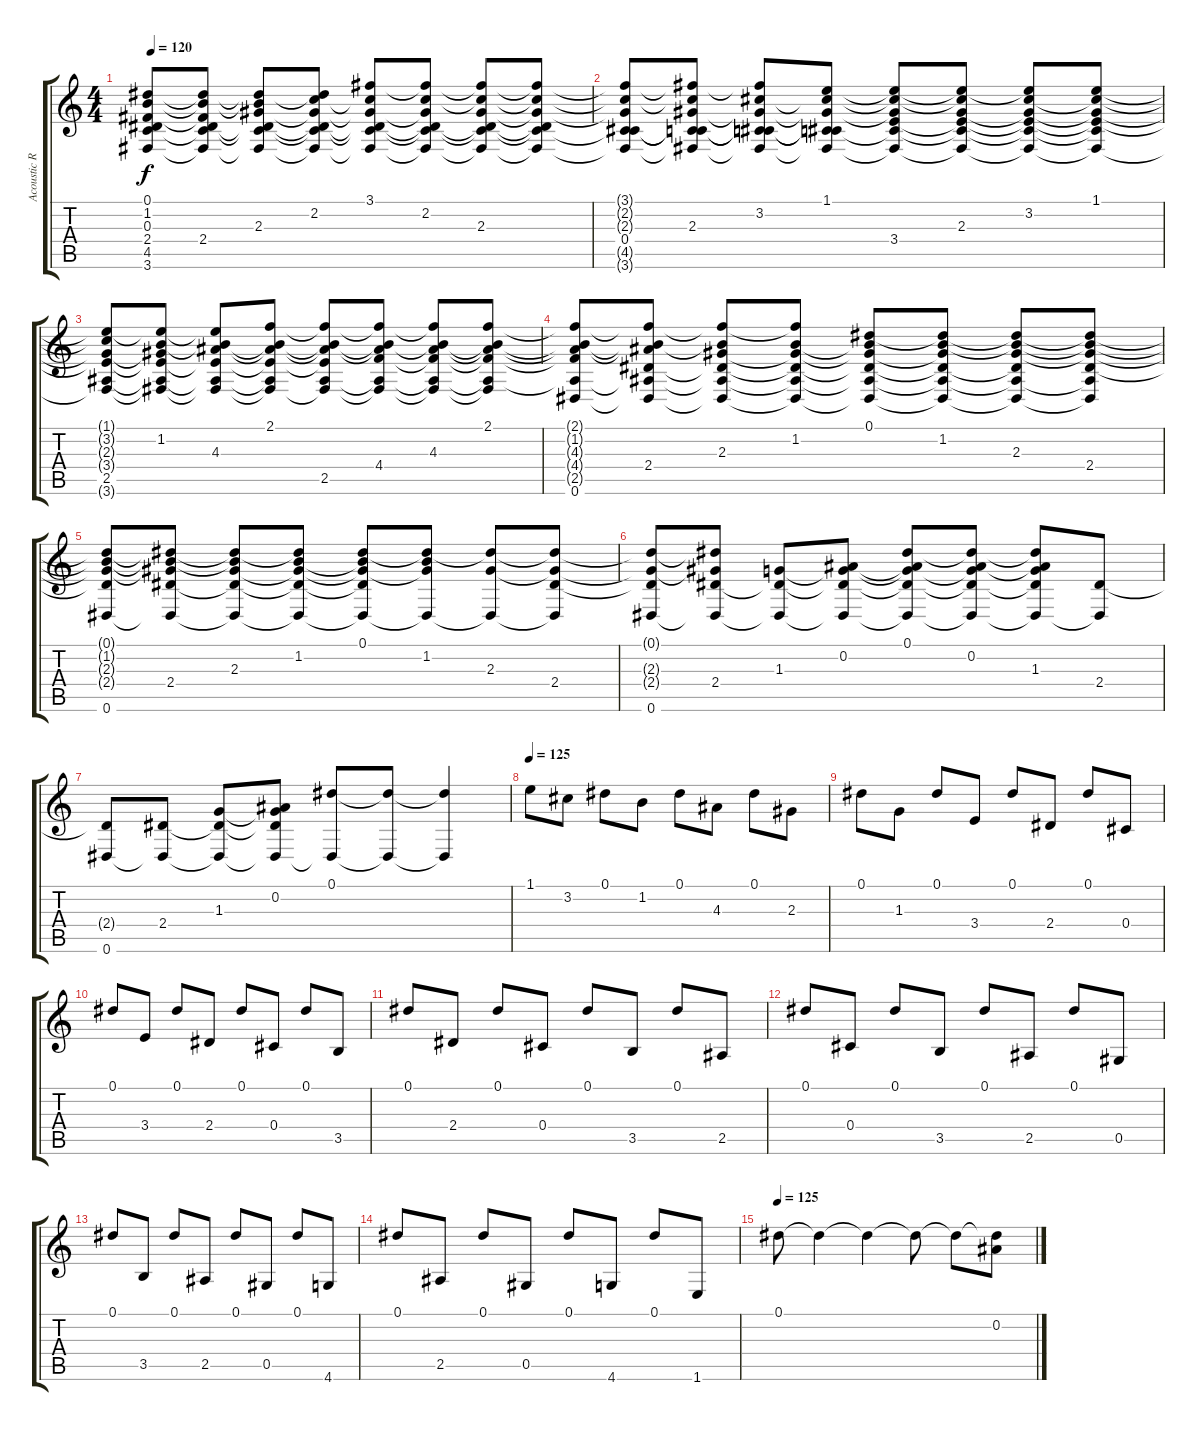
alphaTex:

\track ("Acoustic Right" "Acoustic R") {instrument acousticguitarsteel}
\staff {score tabs}
\tuning (Eb4 Bb3 Gb3 Db3 Ab2 Eb2) {hide}
\ts (4 4)
\tempo 120
\clef g2
\ks c
(0.1{t} 1.2{t} 0.3{t} 2.4{t} 4.5 3.6{t}).8{dy f} (0.1{t} 1.2{t} 0.3{t} 2.4 4.5{t} 3.6{t}).8 (0.1{t} 1.2{t} 2.3 2.4{t} 4.5{t} 3.6{t}).8 (0.1{t} 2.2 2.3{t} 2.4{t} 4.5{t} 3.6{t}).8 (3.1 2.2{t} 2.3{t} 2.4{t} 4.5{t} 3.6{t}).8 (3.1{t} 2.2 2.3{t} 2.4{t} 4.5{t} 3.6{t}).8 (3.1{t} 2.2{t} 2.3 2.4{t} 4.5{t} 3.6{t}).8 (3.1{t} 2.2{t} 2.3{t} 2.4{t} 4.5{t} 3.6{t}).8 |
(3.1{t} 2.2{t} 2.3{t} 0.4 4.5{t} 3.6{t}).8 (3.1{t} 2.2{t} 2.3 0.4{t} 4.5{t} 3.6{t}).8 (3.1{t} 3.2 2.3{t} 0.4{t} 4.5{t} 3.6{t}).8 (1.1 3.2{t} 2.3{t} 0.4{t} 4.5{t} 3.6{t}).8 (1.1{t} 3.2{t} 2.3{t} 3.4 4.5{t} 3.6{t}).8 (1.1{t} 3.2{t} 2.3 3.4{t} 4.5{t} 3.6{t}).8 (1.1{t} 3.2 2.3{t} 3.4{t} 4.5{t} 3.6{t}).8 (1.1 3.2{t} 2.3{t} 3.4{t} 4.5{t} 3.6{t}).8 |
(1.1{t} 3.2{t} 2.3{t} 3.4{t} 2.5 3.6{t}).8 (1.1{t} 1.2 2.3{t} 3.4{t} 2.5{t} 3.6{t}).8 (1.1{t} 1.2{t} 4.3 3.4{t} 2.5{t} 3.6{t}).8 (2.1 1.2{t} 4.3{t} 3.4{t} 2.5{t} 3.6{t}).8 (2.1{t} 1.2{t} 4.3{t} 3.4{t} 2.5 3.6{t}).8 (2.1{t} 1.2{t} 4.3{t} 4.4 2.5{t} 3.6{t}).8 (2.1{t} 1.2{t} 4.3 4.4{t} 2.5{t} 3.6{t}).8 (2.1 1.2{t} 4.3{t} 4.4{t} 2.5{t} 3.6{t}).8 |
(2.1{t} 1.2{t} 4.3{t} 4.4{t} 2.5{t} 0.6).8 (2.1{t} 1.2{t} 4.3{t} 2.4 2.5{t} 0.6{t}).8 (2.1{t} 1.2{t} 2.3 2.4{t} 2.5{t} 0.6{t}).8 (2.1{t} 1.2 2.3{t} 2.4{t} 2.5{t} 0.6{t}).8 (0.1 1.2{t} 2.3{t} 2.4{t} 2.5{t} 0.6{t}).8 (0.1{t} 1.2 2.3{t} 2.4{t} 2.5{t} 0.6{t}).8 (0.1{t} 1.2{t} 2.3 2.4{t} 2.5{t} 0.6{t}).8 (0.1{t} 1.2{t} 2.3{t} 2.4 2.5{t} 0.6{t}).8 |
(0.1{t} 1.2{t} 2.3{t} 2.4{t} 0.6).8 (0.1{t} 1.2{t} 2.3{t} 2.4 0.6{t}).8 (0.1{t} 1.2{t} 2.3 2.4{t} 0.6{t}).8 (0.1{t} 1.2 2.3{t} 2.4{t} 0.6{t}).8 (0.1 1.2{t} 2.3{t} 2.4{t} 0.6{t}).8 (0.1{t} 1.2 2.3{t} 0.6{t}).8 (0.1{t} 2.3 0.6{t}).8 (0.1{t} 2.3{t} 2.4 0.6{t}).8 |
(0.1{t} 2.3{t} 2.4{t} 0.6).8 (0.1{t} 2.3{t} 2.4 0.6{t}).8 (1.3 2.4{t} 0.6{t}).8 (0.2 1.3{t} 2.4{t} 0.6{t}).8 (0.1 0.2{t} 1.3{t} 2.4{t} 0.6{t}).8 (0.1{t} 0.2 1.3{t} 2.4{t} 0.6{t}).8 (0.1{t} 0.2{t} 1.3 2.4{t} 0.6{t}).8 (2.4 0.6{t}).8 |
(2.4{t} 0.6).8 (2.4 0.6{t}).8 (1.3 2.4{t} 0.6{t}).8 (0.2 1.3{t} 2.4{t} 0.6{t}).8 (0.1 0.6{t}).8 (0.1{t} 0.6{t}).8 (0.1{t} 0.6{t}).4 |
\tempo 125
1.1.8 3.2.8 0.1.8 1.2.8 0.1.8 4.3.8 0.1.8 2.3.8 |
0.1.8 1.3.8 0.1.8 3.4.8 0.1.8 2.4.8 0.1.8 0.4.8 |
0.1.8 3.4.8 0.1.8 2.4.8 0.1.8 0.4.8 0.1.8 3.5.8 |
0.1.8 2.4.8 0.1.8 0.4.8 0.1.8 3.5.8 0.1.8 2.5.8 |
0.1.8 0.4.8 0.1.8 3.5.8 0.1.8 2.5.8 0.1.8 0.5.8 |
0.1.8 3.5.8 0.1.8 2.5.8 0.1.8 0.5.8 0.1.8 4.6.8 |
0.1.8 2.5.8 0.1.8 0.5.8 0.1.8 4.6.8 0.1.8 1.6.8 |
\tempo 125
0.1.8 0.1{t}.4 0.1{t}.4 0.1{t}.8 0.1{t}.8 (0.1{t} 0.2).8
